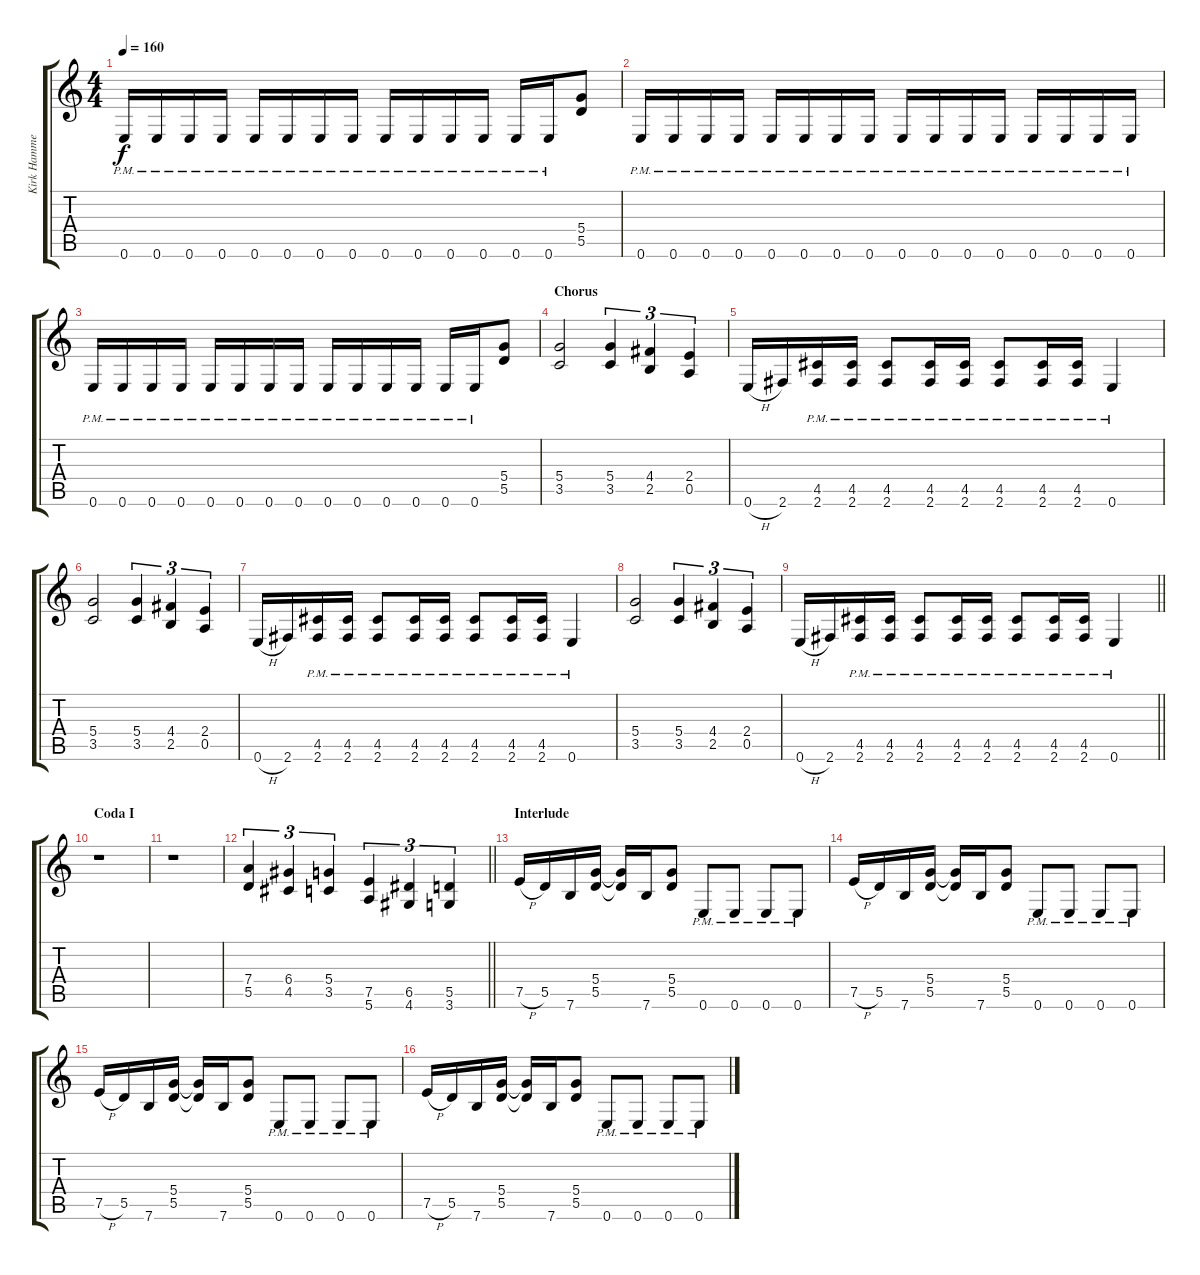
\track ("Kirk Hammet - Rhythm Guitar" "Kirk Hamme") {instrument distortionguitar}
\staff {score tabs}
\tuning (E4 B3 G3 D3 A2 E2) {hide}
\ts (4 4)
\tempo 160
\clef g2
\ks c
0.6{pm}.16{dy f} 0.6{pm}.16 0.6{pm}.16 0.6{pm}.16 0.6{pm}.16 0.6{pm}.16 0.6{pm}.16 0.6{pm}.16 0.6{pm}.16 0.6{pm}.16 0.6{pm}.16 0.6{pm}.16 0.6{pm}.16 0.6{pm}.16 (5.4 5.5).8 |
0.6{pm}.16 0.6{pm}.16 0.6{pm}.16 0.6{pm}.16 0.6{pm}.16 0.6{pm}.16 0.6{pm}.16 0.6{pm}.16 0.6{pm}.16 0.6{pm}.16 0.6{pm}.16 0.6{pm}.16 0.6{pm}.16 0.6{pm}.16 0.6{pm}.16 0.6{pm}.16 |
0.6{pm}.16 0.6{pm}.16 0.6{pm}.16 0.6{pm}.16 0.6{pm}.16 0.6{pm}.16 0.6{pm}.16 0.6{pm}.16 0.6{pm}.16 0.6{pm}.16 0.6{pm}.16 0.6{pm}.16 0.6{pm}.16 0.6{pm}.16 (5.4 5.5).8 |
\section ("" "Chorus")
(5.4 3.5).2 (5.4 3.5).4{tu (3 2)} (4.4 2.5).4{tu (3 2)} (2.4 0.5).4{tu (3 2)} |
0.6{h}.16 2.6.16 (4.5{pm} 2.6{pm}).16 (4.5{pm} 2.6{pm}).16 (4.5{pm} 2.6{pm}).8 (4.5{pm} 2.6{pm}).16 (4.5{pm} 2.6{pm}).16 (4.5{pm} 2.6{pm}).8 (4.5{pm} 2.6{pm}).16 (4.5{pm} 2.6{pm}).16 0.6{pm}.4 |
(5.4 3.5).2 (5.4 3.5).4{tu (3 2)} (4.4 2.5).4{tu (3 2)} (2.4 0.5).4{tu (3 2)} |
0.6{h}.16 2.6.16 (4.5{pm} 2.6{pm}).16 (4.5{pm} 2.6{pm}).16 (4.5{pm} 2.6{pm}).8 (4.5{pm} 2.6{pm}).16 (4.5{pm} 2.6{pm}).16 (4.5{pm} 2.6{pm}).8 (4.5{pm} 2.6{pm}).16 (4.5{pm} 2.6{pm}).16 0.6{pm}.4 |
(5.4 3.5).2 (5.4 3.5).4{tu (3 2)} (4.4 2.5).4{tu (3 2)} (2.4 0.5).4{tu (3 2)} |
\barLineRight lightlight
0.6{h}.16 2.6.16 (4.5{pm} 2.6{pm}).16 (4.5{pm} 2.6{pm}).16 (4.5{pm} 2.6{pm}).8 (4.5{pm} 2.6{pm}).16 (4.5{pm} 2.6{pm}).16 (4.5{pm} 2.6{pm}).8 (4.5{pm} 2.6{pm}).16 (4.5{pm} 2.6{pm}).16 0.6{pm}.4 |
\section ("" "Coda I")
r.1 |
r.1 |
\barLineRight lightlight
(7.4 5.5).4{tu (3 2)} (6.4 4.5).4{tu (3 2)} (5.4 3.5).4{tu (3 2)} (7.5 5.6).4{tu (3 2)} (6.5 4.6).4{tu (3 2)} (5.5 3.6).4{tu (3 2)} |
\section ("" "Interlude")
7.5{h}.16 5.5.16 7.6.16 (5.4 5.5).16 (5.4{t} 5.5{t}).16 7.6.16 (5.4 5.5).8 0.6{pm}.8 0.6{pm}.8 0.6{pm}.8 0.6{pm}.8 |
7.5{h}.16 5.5.16 7.6.16 (5.4 5.5).16 (5.4{t} 5.5{t}).16 7.6.16 (5.4 5.5).8 0.6{pm}.8 0.6{pm}.8 0.6{pm}.8 0.6{pm}.8 |
7.5{h}.16 5.5.16 7.6.16 (5.4 5.5).16 (5.4{t} 5.5{t}).16 7.6.16 (5.4 5.5).8 0.6{pm}.8 0.6{pm}.8 0.6{pm}.8 0.6{pm}.8 |
7.5{h}.16 5.5.16 7.6.16 (5.4 5.5).16 (5.4{t} 5.5{t}).16 7.6.16 (5.4 5.5).8 0.6{pm}.8 0.6{pm}.8 0.6{pm}.8 0.6{pm}.8
